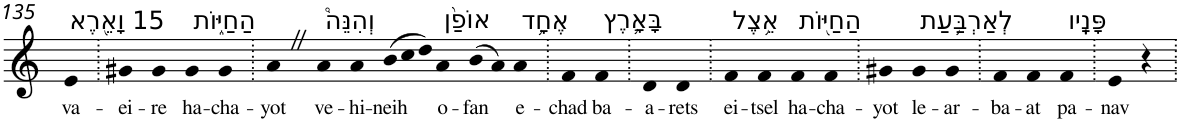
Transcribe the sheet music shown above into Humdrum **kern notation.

**kern	**text
*part1	*part1
*staff1	*staff1
*I"Piano	*
*I'Pno	*
!!LO:PB:g=z
*clefG2	*
*k[]	*
=135	=135
!LO:TX:a:t=15 וָאֵ֖רֶא	!
!	!LO:LY:b
4e	va-
=136.	=136.
!	!LO:LY:b
4g#X	-ei-
!	!LO:LY:b
4g#	-re
!LO:TX:a:t=הַחַיּ֑וֹת	!
!	!LO:LY:b
4g#	ha-
!	!LO:LY:b
4g#	-cha-
=137.	=137.
!	!LO:LY:b
4aZ	-yot
!LO:TX:a:t=וְהִנֵּה֩	!
!	!LO:LY:b
4a	ve-
!	!LO:LY:b
4a	-hi-
*Xtuplet	*
!	!LO:LY:b
(>12b	-neih
12cc	.
12dd)	.
!LO:TX:a:t=אוֹפַ֨ן	!
!	!LO:LY:b
4a	o-
!	!LO:LY:b
(>8b	-fan
8a)	.
!LO:TX:a:t=אֶחָ֥ד	!
!	!LO:LY:b
4a	e-
=138.	=138.
!	!LO:LY:b
4f	-chad
!LO:TX:a:t=בָּאָ֛רֶץ	!
!	!LO:LY:b
4f	ba-
=139.	=139.
!	!LO:LY:b
4d	-a-
!	!LO:LY:b
4d	-rets
=140.	=140.
!LO:TX:a:t=אֵ֥צֶל	!
!	!LO:LY:b
4f	ei-
!	!LO:LY:b
4f	-tsel
!LO:TX:a:t=הַחַיּ֖וֹת	!
!	!LO:LY:b
4f	ha-
!	!LO:LY:b
4f	-cha-
=141.	=141.
!	!LO:LY:b
4g#X	-yot
!LO:TX:a:t=לְאַרְבַּ֥עַת	!
!	!LO:LY:b
4g#	le-
!	!LO:LY:b
4g#	-ar-
=142.	=142.
!	!LO:LY:b
4f	-ba-
!	!LO:LY:b
4f	-at
!LO:TX:a:t=פָּנָֽיו	!
!	!LO:LY:b
4f	pa-
=143.	=143.
!	!LO:LY:b
4e	-nav
4r	.
=.	=.
*-	*-
